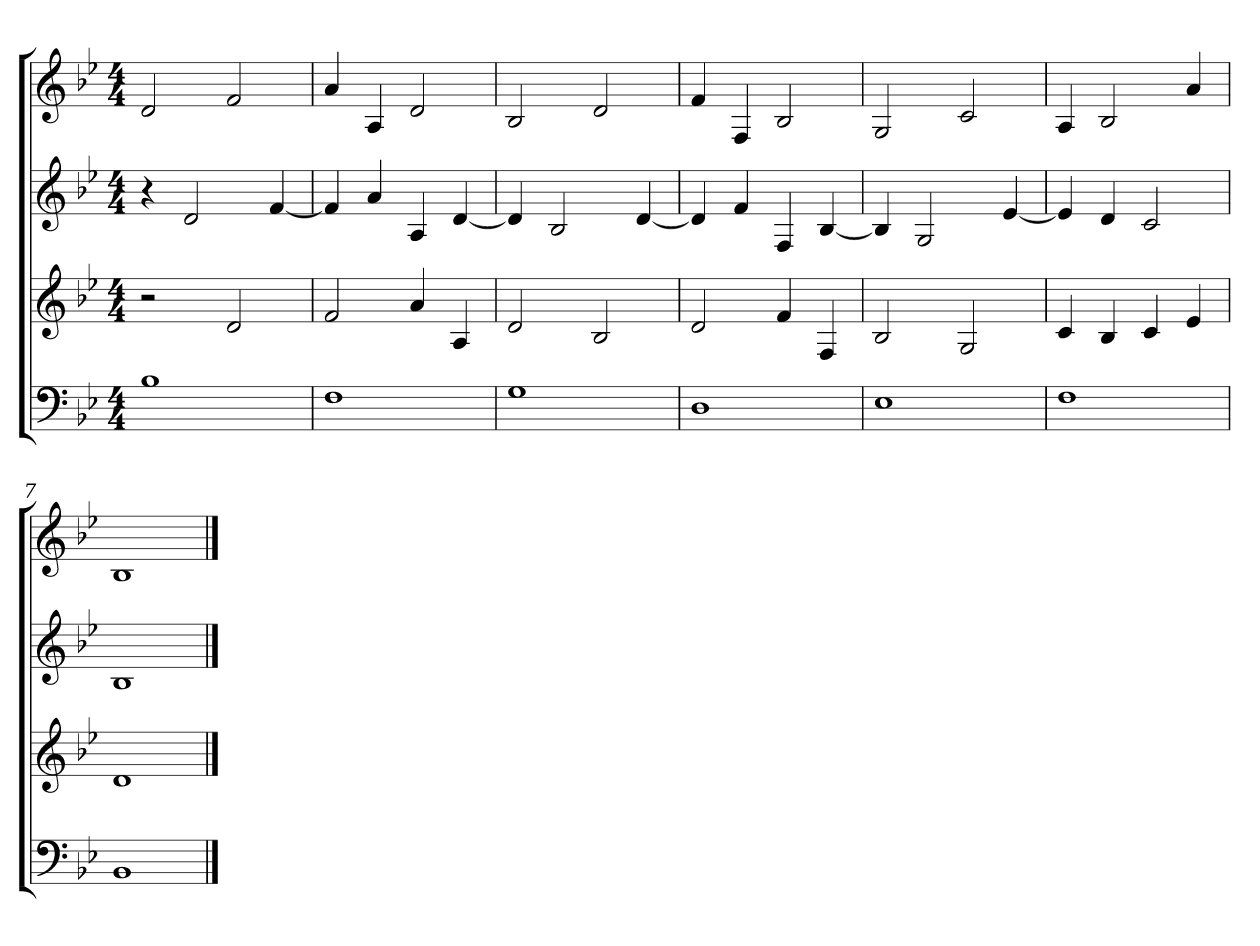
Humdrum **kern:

**kern	**kern	**kern	**kern
*part4	*part3	*part2	*part1
*staff4	*staff3	*staff2	*staff1
*k[b-e-]	*k[b-e-]	*k[b-e-]	*k[b-e-]
*M4/4	*M4/4	*M4/4	*M4/4
=1	=1	=1	=1
1B-	2r	4r	2d
.	.	2d	.
.	2d	.	2f
.	.	[4f	.
=2	=2	=2	=2
1F	2f	4f]	4a
.	.	4a	4A
.	4a	4A	2d
.	4A	[4d	.
=3	=3	=3	=3
1G	2d	4d]	2B-
.	.	2B-	.
.	2B-	.	2d
.	.	[4d	.
=4	=4	=4	=4
1D	2d	4d]	4f
.	.	4f	4F
.	4f	4F	2B-
.	4F	[4B-	.
=5	=5	=5	=5
1E-	2B-	4B-]	2G
.	.	2G	.
.	2G	.	2c
.	.	[4e-	.
=6	=6	=6	=6
1F	4c	4e-]	4A
.	4B-	4d	2B-
.	4c	2c	.
.	4e-	.	4a
=7	=7	=7	=7
1BB-	1d	1B-	1B-
==	==	==	==
*-	*-	*-	*-
